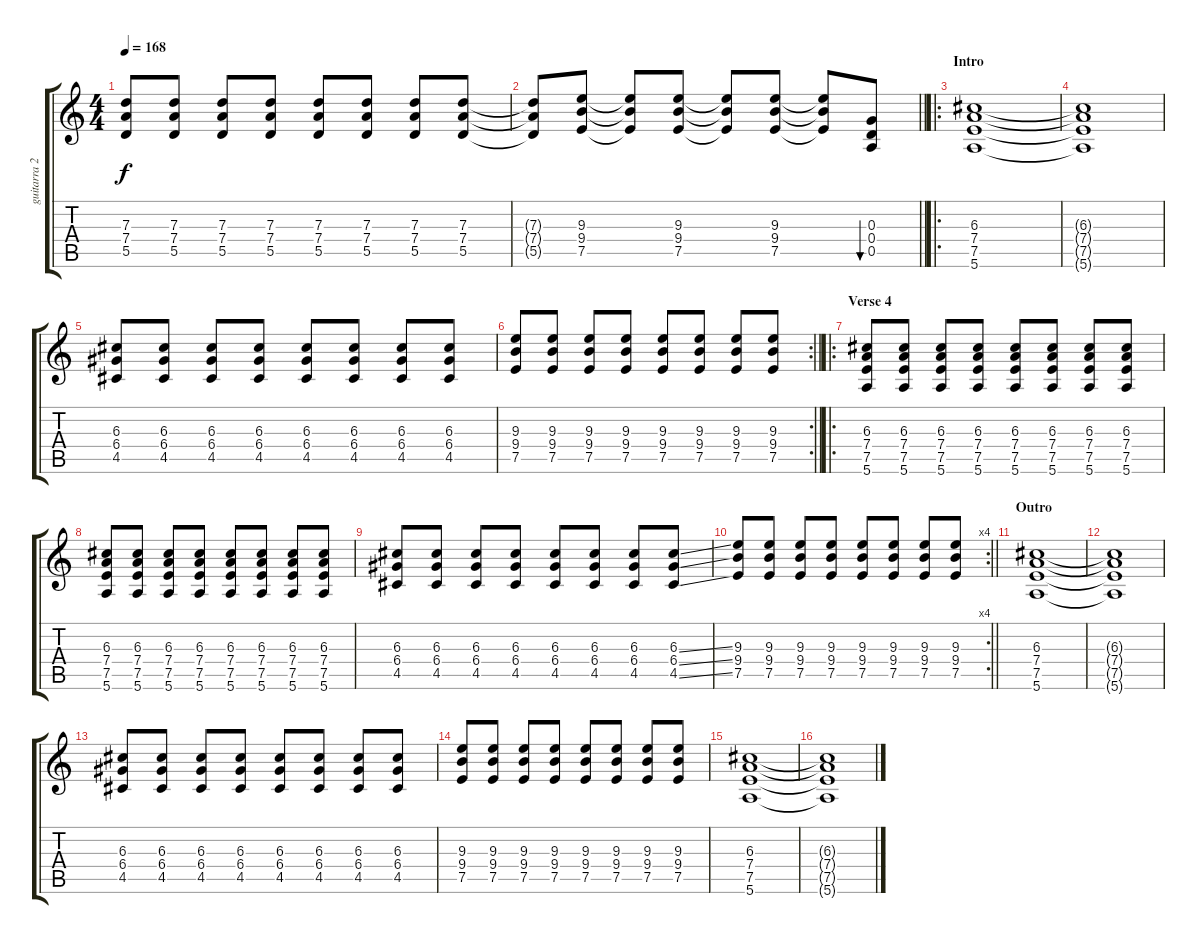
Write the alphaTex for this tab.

\track ("guitarra 2 RSE" "guitarra 2") {instrument overdrivenguitar}
\staff {score tabs}
\tuning (E4 B3 G3 D3 A2 E2) {hide}
\ts (4 4)
\tempo 168
\clef g2
\ks c
(7.3 7.4 5.5).8{dy f} (7.3 7.4 5.5).8 (7.3 7.4 5.5).8 (7.3 7.4 5.5).8 (7.3 7.4 5.5).8 (7.3 7.4 5.5).8 (7.3 7.4 5.5).8 (7.3 7.4 5.5).8 |
\barLineRight lightlight
(7.3{t} 7.4{t} 5.5{t}).8 (9.3 9.4 7.5).8 (9.3{t} 9.4{t} 7.5{t}).8 (9.3 9.4 7.5).8 (9.3{t} 9.4{t} 7.5{t}).8 (9.3 9.4 7.5).8 (9.3{t} 9.4{t} 7.5{t}).8 (0.3 0.4 0.5).8{bu 60} |
\ro
\section ("" "Intro")
(6.3 7.4 7.5 5.6).1 |
(6.3{t} 7.4{t} 7.5{t} 5.6{t}).1 |
(6.3 6.4 4.5).8 (6.3 6.4 4.5).8 (6.3 6.4 4.5).8 (6.3 6.4 4.5).8 (6.3 6.4 4.5).8 (6.3 6.4 4.5).8 (6.3 6.4 4.5).8 (6.3 6.4 4.5).8 |
\rc 2
\barLineRight lightlight
(9.3 9.4 7.5).8 (9.3 9.4 7.5).8 (9.3 9.4 7.5).8 (9.3 9.4 7.5).8 (9.3 9.4 7.5).8 (9.3 9.4 7.5).8 (9.3 9.4 7.5).8 (9.3 9.4 7.5).8 |
\ro
\section ("" "Verse 4")
(6.3 7.4 7.5 5.6).8 (6.3 7.4 7.5 5.6).8 (6.3 7.4 7.5 5.6).8 (6.3 7.4 7.5 5.6).8 (6.3 7.4 7.5 5.6).8 (6.3 7.4 7.5 5.6).8 (6.3 7.4 7.5 5.6).8 (6.3 7.4 7.5 5.6).8 |
(6.3 7.4 7.5 5.6).8 (6.3 7.4 7.5 5.6).8 (6.3 7.4 7.5 5.6).8 (6.3 7.4 7.5 5.6).8 (6.3 7.4 7.5 5.6).8 (6.3 7.4 7.5 5.6).8 (6.3 7.4 7.5 5.6).8 (6.3 7.4 7.5 5.6).8 |
(6.3 6.4 4.5).8 (6.3 6.4 4.5).8 (6.3 6.4 4.5).8 (6.3 6.4 4.5).8 (6.3 6.4 4.5).8 (6.3 6.4 4.5).8 (6.3 6.4 4.5).8 (6.3{ss} 6.4{ss} 4.5{ss}).8 |
\rc 4
\barLineRight lightlight
(9.3 9.4 7.5).8 (9.3 9.4 7.5).8 (9.3 9.4 7.5).8 (9.3 9.4 7.5).8 (9.3 9.4 7.5).8 (9.3 9.4 7.5).8 (9.3 9.4 7.5).8 (9.3 9.4 7.5).8 |
\section ("" "Outro")
(6.3 7.4 7.5 5.6).1 |
(6.3{t} 7.4{t} 7.5{t} 5.6{t}).1 |
(6.3 6.4 4.5).8 (6.3 6.4 4.5).8 (6.3 6.4 4.5).8 (6.3 6.4 4.5).8 (6.3 6.4 4.5).8 (6.3 6.4 4.5).8 (6.3 6.4 4.5).8 (6.3 6.4 4.5).8 |
(9.3 9.4 7.5).8 (9.3 9.4 7.5).8 (9.3 9.4 7.5).8 (9.3 9.4 7.5).8 (9.3 9.4 7.5).8 (9.3 9.4 7.5).8 (9.3 9.4 7.5).8 (9.3 9.4 7.5).8 |
(6.3 7.4 7.5 5.6).1 |
(6.3{t} 7.4{t} 7.5{t} 5.6{t}).1
